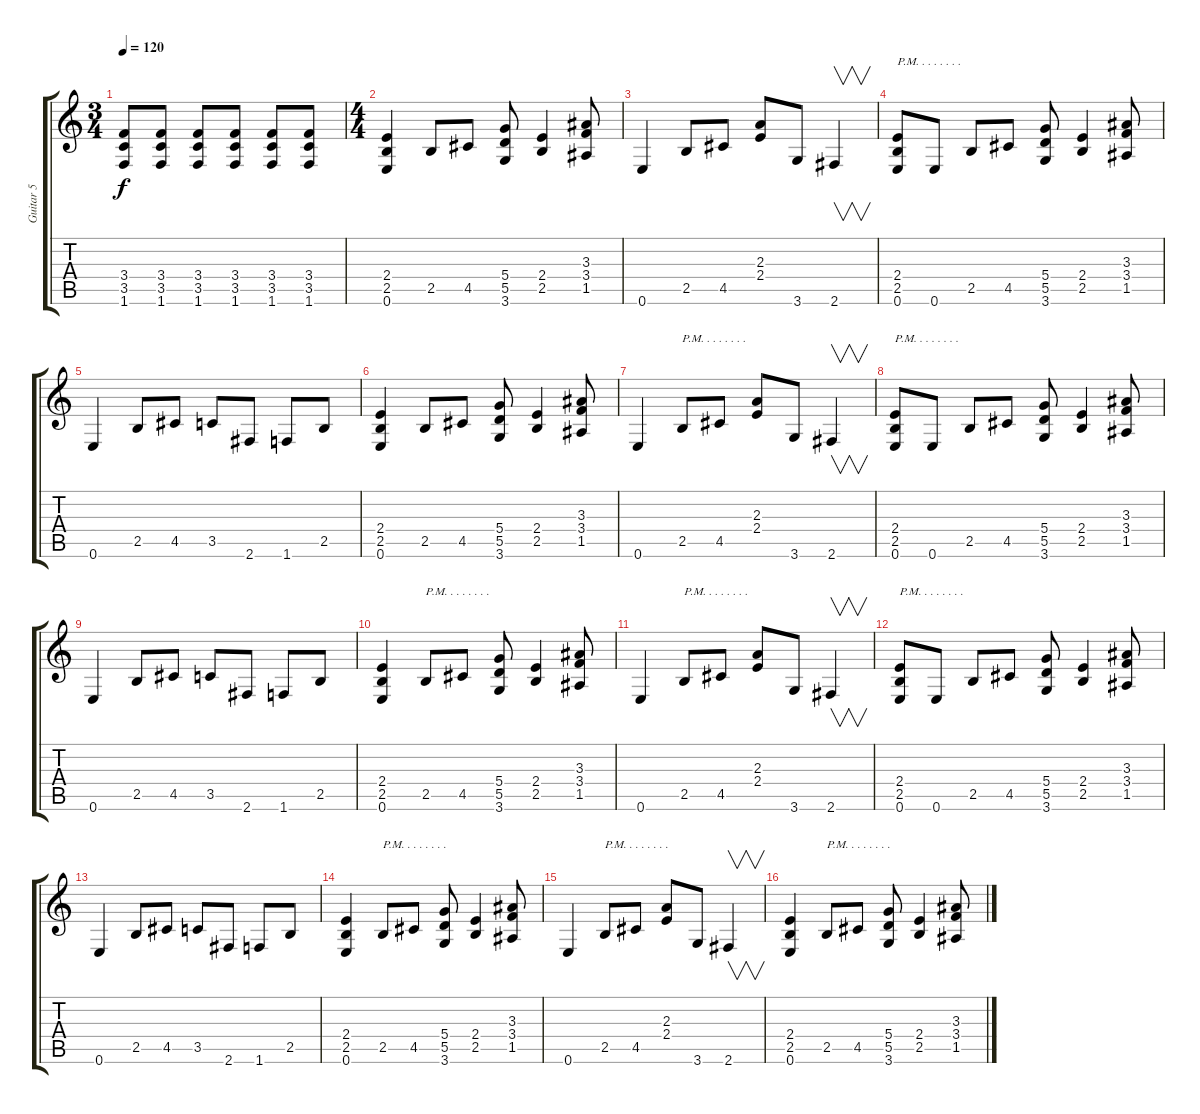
\track ("Guitar 5" "Guitar 5") {instrument overdrivenguitar}
\staff {score tabs}
\tuning (E4 B3 G3 D3 A2 E2) {hide}
\ts (3 4)
\tempo 120
\clef g2
\ks c
(3.4 3.5 1.6).8{dy f} (3.4 3.5 1.6).8 (3.4 3.5 1.6).8 (3.4 3.5 1.6).8 (3.4 3.5 1.6).8 (3.4 3.5 1.6).8 |
\ts (4 4)
(2.4 2.5 0.6).4 2.5.8 4.5.8 (5.4 5.5 3.6).8 (2.4 2.5).4 (3.3 3.4 1.5).8 |
0.6.4 2.5.8 4.5.8 (2.3 2.4).8 3.6.8 2.6.4{v} |
(2.4 2.5 0.6).8{txt "P.M. . . . . . . ."} 0.6.8 2.5.8 4.5.8 (5.4 5.5 3.6).8 (2.4 2.5).4 (3.3 3.4 1.5).8 |
0.6.4 2.5.8 4.5.8 3.5.8 2.6.8 1.6.8 2.5.8 |
(2.4 2.5 0.6).4 2.5.8 4.5.8 (5.4 5.5 3.6).8 (2.4 2.5).4 (3.3 3.4 1.5).8 |
0.6.4 2.5.8{txt "P.M. . . . . . . ."} 4.5.8 (2.3 2.4).8 3.6.8 2.6.4{v} |
(2.4 2.5 0.6).8{txt "P.M. . . . . . . ."} 0.6.8 2.5.8 4.5.8 (5.4 5.5 3.6).8 (2.4 2.5).4 (3.3 3.4 1.5).8 |
0.6.4 2.5.8 4.5.8 3.5.8 2.6.8 1.6.8 2.5.8 |
(2.4 2.5 0.6).4 2.5.8{txt "P.M. . . . . . . ."} 4.5.8 (5.4 5.5 3.6).8 (2.4 2.5).4 (3.3 3.4 1.5).8 |
0.6.4 2.5.8{txt "P.M. . . . . . . ."} 4.5.8 (2.3 2.4).8 3.6.8 2.6.4{v} |
(2.4 2.5 0.6).8{txt "P.M. . . . . . . ."} 0.6.8 2.5.8 4.5.8 (5.4 5.5 3.6).8 (2.4 2.5).4 (3.3 3.4 1.5).8 |
0.6.4 2.5.8 4.5.8 3.5.8 2.6.8 1.6.8 2.5.8 |
(2.4 2.5 0.6).4 2.5.8{txt "P.M. . . . . . . ."} 4.5.8 (5.4 5.5 3.6).8 (2.4 2.5).4 (3.3 3.4 1.5).8 |
0.6.4 2.5.8{txt "P.M. . . . . . . ."} 4.5.8 (2.3 2.4).8 3.6.8 2.6.4{v} |
(2.4 2.5 0.6).4 2.5.8{txt "P.M. . . . . . . ."} 4.5.8 (5.4 5.5 3.6).8 (2.4 2.5).4 (3.3 3.4 1.5).8
